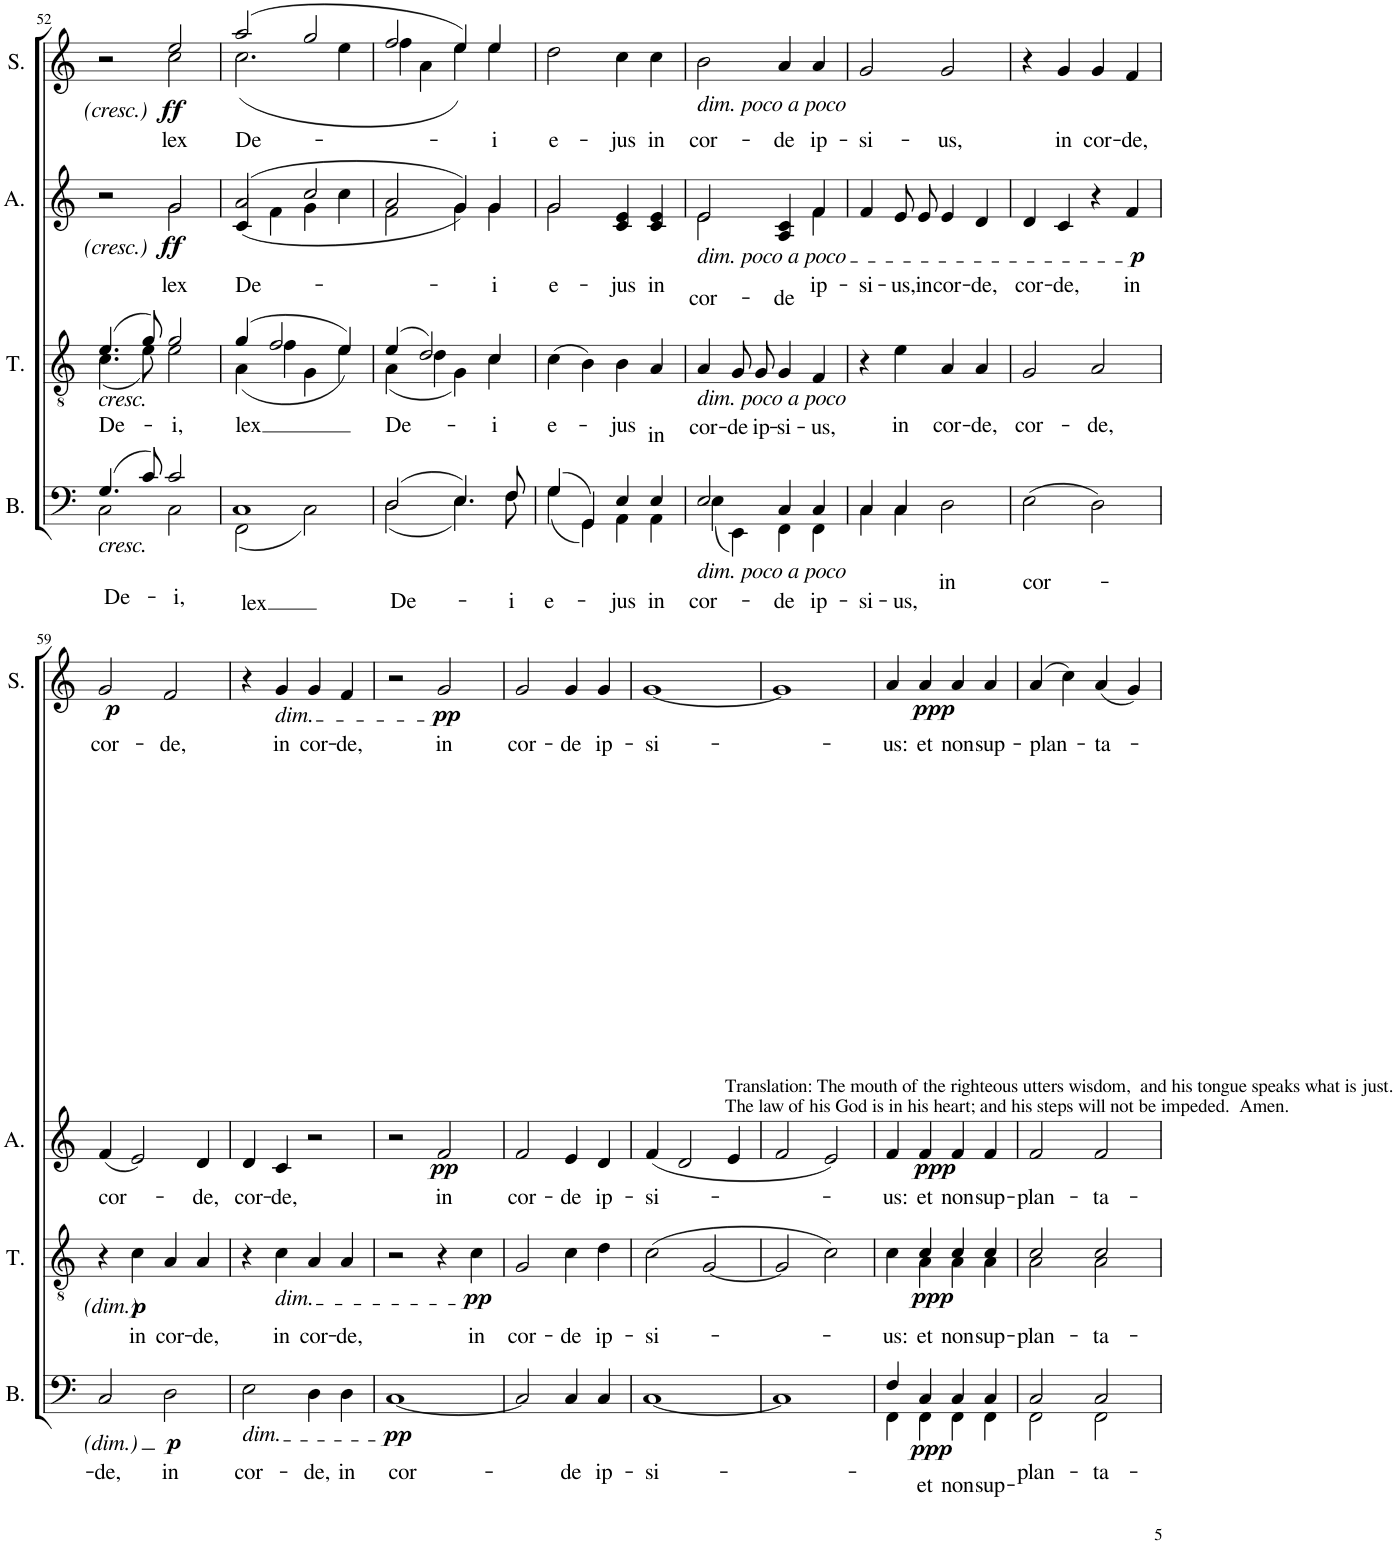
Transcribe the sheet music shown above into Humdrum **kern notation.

**kern	**text	**dynam	**kern	**text	**dynam	**kern	**text	**dynam	**kern	**text	**dynam
*part4	*part4	*part4	*part3	*part3	*part3	*part2	*part2	*part2	*part1	*part1	*part1
*staff4	*staff4	*staff4	*staff3	*staff3	*staff3	*staff2	*staff2	*staff2	*staff1	*staff1	*staff1
*I"Bass	*	*	*I"Tenor	*	*	*I"Alto	*	*	*I"Soprano	*	*
*I'B.	*	*	*I'T.	*	*	*I'A.	*	*	*I'S.	*	*
!!LO:PB:g=z
*clefF4	*	*	*clefGv2	*	*	*clefG2	*	*	*clefG2	*	*
*k[]	*	*	*k[]	*	*	*k[]	*	*	*k[]	*	*
*M2/2	*	*	*M2/2	*	*	*M2/2	*	*	*M2/2	*	*
*met(c|)	*	*	*met(c|)	*	*	*met(c|)	*	*	*met(c|)	*	*
=52	=52	=52	=52	=52	=52	=52	=52	=52	=52	=52	=52
!	!	!	!LO:TX:b:i:t=cresc.	!	!	!	!	!	!	!	!
!LO:TX:b:i:t=cresc.	!	!	!	!	!	!	!	!	!	!	!
!	!LO:LY:b	!	!	!LO:LY:b	!	!	!	!	!	!	!
*^	*	*	*^	*	*	*^	*	*	*^	*	*
(4.G/	2C\	De-	.	(4.e/	(4.c\	De-	.	2r	2ryy	.	.	2r	2ryy	.	.
8c/)	.	.	.	8g/)	8e\)	.	.	.	.	.	.	.	.	.	.
!	!	!LO:LY:b	!	!	!	!LO:LY:b	!	!	!	!LO:LY:b	!LO:DY:b	!	!	!LO:LY:b	!LO:DY:b
2c/	2C\	-i,	.	2g/	2e\	-i,	.	2g/	2g\	lex	ff	2ee/	2cc\	lex	ff
=53	=53	=53	=53	=53	=53	=53	=53	=53	=53	=53	=53	=53	=53	=53	=53
!	!	!LO:LY:b	!	!	!	!LO:LY:b	!	!	!	!LO:LY:b	!	!	!	!LO:LY:b	!
1C	(2FF\	lex	.	(4g/	(4A\	lex	.	(2a/	(4c/	De-	.	(2aa/	(2.cc\	De-	.
.	.	.	.	2f/	4f\	.	.	.	4f\	.	.	.	.	.	.
.	2C\)	.	.	.	4G\	.	.	2cc/	4g\	.	.	2gg/	.	.	.
.	.	.	.	(4e/)	4e\	.	.	.	4cc\	.	.	.	4ee\	.	.
=54	=54	=54	=54	=54	=54	=54	=54	=54	=54	=54	=54	=54	=54	=54	=54
!	!	!LO:LY:b	!	!	!	!LO:LY:b	!	!	!	!	!	!	!	!	!
(2D/	(2D\	De-	.	4e/	(4A\	De-	.	2a/	2f\	.	.	2ff/	4ff\	.	.
.	.	.	.	2d/)	4d\	.	.	.	.	.	.	.	4a\	.	.
4.E/)	4.E\)	.	.	.	4G\)	.	.	4g/))	4g\	.	.	4ee/))	4ee\	.	.
!	!	!	!	!	!	!LO:LY:b	!	!	!	!LO:LY:b	!	!	!	!LO:LY:b	!
.	.	.	.	4c/	4c\	-i	.	4g/	4g\	i	.	4ee/	4ee\	-i	.
!	!	!LO:LY:b	!	!	!	!	!	!	!	!	!	!	!	!	!
8F/	8F\	-i	.	.	.	.	.	.	.	.	.	.	.	.	.
*	*	*	*	*v	*v	*	*	*	*	*	*	*v	*v	*	*
=55	=55	=55	=55	=55	=55	=55	=55	=55	=55	=55	=55	=55	=55
!	!	!LO:LY:b	!	!	!LO:LY:b	!	!	!	!LO:LY:b	!	!	!LO:LY:b	!
(4G/	(4G\	e-	.	(4c\	e-	.	2g/	2g\	e-	.	2dd\	e-	.
4GG/)	4GG\)	.	.	4B\)	.	.	.	.	.	.	.	.	.
!	!	!LO:LY:b	!	!	!LO:LY:b	!	!	!	!LO:LY:b	!	!	!LO:LY:b	!
4E/	4AA\	-jus	.	4B\	-jus	.	4c/ 4e/	2ryy	-jus	.	4cc\	-jus	.
!	!	!LO:LY:b	!	!	!LO:LY:b	!	!	!	!LO:LY:b	!	!	!LO:LY:b	!
4E/	4AA\	in	.	4A/	in	.	4c/ 4e/	.	in	.	4cc\	in	.
=56	=56	=56	=56	=56	=56	=56	=56	=56	=56	=56	=56	=56	=56
!	!	!	!	!	!	!	!	!	!	!	!LO:TX:b:i:t=dim. poco a poco	!	!
!	!	!	!	!	!	!	!LO:TX:b:i:t=dim. poco a poco	!	!	!	!	!	!
!	!	!	!	!LO:TX:b:i:t=dim. poco a poco	!	!	!	!	!	!	!	!	!
!LO:TX:b:i:t=dim. poco a poco	!	!	!	!	!	!	!	!	!	!	!	!	!
!	!	!LO:LY:b	!	!	!LO:LY:b	!	!	!	!LO:LY:b	!	!	!LO:LY:b	!
2E/	(4E\	cor-	.	4A/	cor-	.	2e/	2e\	cor-	.	2b\	cor-	.
!	!	!	!	!	!LO:LY:b	!	!	!	!	!	!	!	!
.	4EE\)	.	.	8G/L	-de	.	.	.	.	.	.	.	.
!	!	!	!	!	!LO:LY:b	!	!	!	!	!	!	!	!
.	.	.	.	8G/J	ip-	.	.	.	.	.	.	.	.
!	!	!LO:LY:b	!	!	!LO:LY:b	!	!	!	!LO:LY:b	!	!	!LO:LY:b	!
4C/	4FF\	-de	.	4G/	-si-	.	4A/ 4c/	4ryy	-de	.	4a/	-de	.
!	!	!LO:LY:b	!	!	!LO:LY:b	!	!	!	!LO:LY:b	!	!	!LO:LY:b	!
4C/	4FF\	ip-	.	4F/	-us,	.	4f/	4f\	ip-	.	4a/	ip-	.
=57	=57	=57	=57	=57	=57	=57	=57	=57	=57	=57	=57	=57	=57
!	!	!LO:LY:b	!	!	!	!	!	!	!LO:LY:b	!	!	!LO:LY:b	!
*	*	*	*	*	*	*	*v	*v	*	*	*	*	*
4C/	4C\	-si-	.	4r	.	.	4f/	-si-	.	2g/	-si-	.
!	!	!LO:LY:b	!	!	!LO:LY:b	!	!	!LO:LY:b	!	!	!	!
4C/	4C\	-us,	.	4e\	in	.	8e/L	-us,	.	.	.	.
!	!	!	!	!	!	!	!	!LO:LY:b	!	!	!	!
.	.	.	.	.	.	.	8e/J	in	.	.	.	.
!	!	!LO:LY:b	!	!	!LO:LY:b	!	!	!LO:LY:b	!	!	!LO:LY:b	!
2D\	2ryy	in	.	4A/	cor-	.	4e/	cor-	.	2g/	-us,	.
!	!	!	!	!	!LO:LY:b	!	!	!LO:LY:b	!	!	!	!
.	.	.	.	4A/	-de,	.	4d/	-de,	.	.	.	.
*v	*v	*	*	*	*	*	*	*	*	*	*	*
=58	=58	=58	=58	=58	=58	=58	=58	=58	=58	=58	=58
!	!LO:LY:b	!	!	!LO:LY:b	!	!	!LO:LY:b	!	!	!	!
(2E\	cor-	.	2G/	cor-	.	4d/	cor-	.	4r	.	.
!	!	!	!	!	!	!	!LO:LY:b	!	!	!LO:LY:b	!
.	.	.	.	.	.	4c/	-de,	.	4g/	in	.
!	!	!	!	!LO:LY:b	!	!	!	!	!	!LO:LY:b	!
2D\)	.	.	2A/	-de,	.	4r	.	.	4g/	cor-	.
!	!	!	!	!	!	!	!LO:LY:b	!LO:DY:b	!	!LO:LY:b	!
.	.	.	.	.	.	4f/	in	p	4f/	-de,	.
!!LO:LB:g=z
=59	=59	=59	=59	=59	=59	=59	=59	=59	=59	=59	=59
!	!LO:LY:b	!	!	!	!	!	!LO:LY:b	!	!	!LO:LY:b	!LO:DY:b
2C/	-de,	.	4r	.	.	(4f/	cor-	.	2g/	cor-	p
!	!	!	!	!LO:LY:b	!LO:DY:b	!	!	!	!	!	!
.	.	.	4c\	in	p	2e/)	.	.	.	.	.
!	!LO:LY:b	!LO:DY:b	!	!LO:LY:b	!	!	!	!	!	!LO:LY:b	!
2D\	in	p	4A/	cor-	.	.	.	.	2f/	-de,	.
!	!	!	!	!LO:LY:b	!	!	!LO:LY:b	!	!	!	!
.	.	.	4A/	-de,	.	4d/	-de,	.	.	.	.
=60	=60	=60	=60	=60	=60	=60	=60	=60	=60	=60	=60
!LO:TX:b:i:t=dim.	!	!	!	!	!	!	!	!	!	!	!
!	!LO:LY:b	!	!	!	!	!	!LO:LY:b	!	!	!	!
2E\	cor-	.	4r	.	.	4d/	cor-	.	4r	.	.
!	!	!	!	!	!	!	!	!	!LO:TX:b:i:t=dim.	!	!
!	!	!	!LO:TX:b:i:t=dim.	!	!	!	!	!	!	!	!
!	!	!	!	!LO:LY:b	!	!	!LO:LY:b	!	!	!LO:LY:b	!
.	.	.	4c\	in	.	4c/	-de,	.	4g/	in	.
!	!LO:LY:b	!	!	!LO:LY:b	!	!	!	!	!	!LO:LY:b	!
4D\	-de,	.	4A/	cor-	.	2r	.	.	4g/	cor-	.
!	!LO:LY:b	!	!	!LO:LY:b	!	!	!	!	!	!LO:LY:b	!
4D\	in	.	4A/	-de,	.	.	.	.	4f/	-de,	.
=61	=61	=61	=61	=61	=61	=61	=61	=61	=61	=61	=61
!	!LO:LY:b	!LO:DY:b	!	!	!	!	!	!	!	!	!
[1C	cor-	pp	2r	.	.	2r	.	.	2r	.	.
!	!	!	!	!	!	!	!LO:LY:b	!LO:DY:b	!	!LO:LY:b	!LO:DY:b
.	.	.	4r	.	.	2f/	in	pp	2g/	in	pp
!	!	!	!	!LO:LY:b	!LO:DY:b	!	!	!	!	!	!
.	.	.	4c\	in	pp	.	.	.	.	.	.
=62	=62	=62	=62	=62	=62	=62	=62	=62	=62	=62	=62
!	!	!	!	!LO:LY:b	!	!	!LO:LY:b	!	!	!LO:LY:b	!
2C/]	.	.	2G/	cor-	.	2f/	cor-	.	2g/	cor-	.
!	!LO:LY:b	!	!	!LO:LY:b	!	!	!LO:LY:b	!	!	!LO:LY:b	!
4C/	-de	.	4c\	-de	.	4e/	-de	.	4g/	-de	.
!	!LO:LY:b	!	!	!LO:LY:b	!	!	!LO:LY:b	!	!	!LO:LY:b	!
4C/	ip-	.	4d\	ip-	.	4d/	ip-	.	4g/	ip-	.
=63	=63	=63	=63	=63	=63	=63	=63	=63	=63	=63	=63
!	!LO:LY:b	!	!	!LO:LY:b	!	!	!LO:LY:b	!	!	!LO:LY:b	!
[1C	-si-	.	(2c\	-si-	.	(4f/	-si-	.	[1g	-si-	.
.	.	.	.	.	.	2d/	.	.	.	.	.
.	.	.	[2G/	.	.	.	.	.	.	.	.
.	.	.	.	.	.	4e/	.	.	.	.	.
=64	=64	=64	=64	=64	=64	=64	=64	=64	=64	=64	=64
!	!	!	!	!	!	!	!	!	!LO:TX:b:t=Translation&colon; The mouth of the righteous utters wisdom,  and his tongue speaks what is just.	!	!
!	!	!	!	!	!	!	!	!	!LO:TX:b:t=The law of his God is in his heart; and his steps will not be impeded.  Amen.	!	!
1C]	.	.	2G/]	.	.	2f/	.	.	1g]	.	.
.	.	.	2c\)	.	.	2e/)	.	.	.	.	.
=65	=65	=65	=65	=65	=65	=65	=65	=65	=65	=65	=65
*^	*	*	*	*	*	*	*	*	*	*	*
!	!	!	!	!	!LO:LY:b	!	!	!LO:LY:b	!	!	!LO:LY:b	!
*	*	*	*	*^	*	*	*	*	*	*	*	*
4F/	4FF\	.	.	4c\	4ryy	-us:	.	4f/	-us:	.	4a/	-us:	.
!	!	!LO:LY:b	!LO:DY:b	!	!	!LO:LY:b	!LO:DY:b	!	!LO:LY:b	!LO:DY:b	!	!LO:LY:b	!LO:DY:b
4C/	4FF\	et	ppp	4c/	4A\	et	ppp	4f/	et	ppp	4a/	et	ppp
!	!	!LO:LY:b	!	!	!	!LO:LY:b	!	!	!LO:LY:b	!	!	!LO:LY:b	!
4C/	4FF\	non	.	4c/	4A\	non	.	4f/	non	.	4a/	non	.
!	!	!LO:LY:b	!	!	!	!LO:LY:b	!	!	!LO:LY:b	!	!	!LO:LY:b	!
4C/	4FF\	sup-	.	4c/	4A\	sup-	.	4f/	sup-	.	4a/	sup-	.
=66	=66	=66	=66	=66	=66	=66	=66	=66	=66	=66	=66	=66	=66
!	!	!LO:LY:b	!	!	!	!LO:LY:b	!	!	!LO:LY:b	!	!	!LO:LY:b	!
2C/	2FF\	-plan-	.	2c/	2A\	-plan-	.	2f/	-plan-	.	(4a/	-plan-	.
.	.	.	.	.	.	.	.	.	.	.	4cc\)	.	.
!	!	!LO:LY:b	!	!	!	!LO:LY:b	!	!	!LO:LY:b	!	!	!LO:LY:b	!
2C/	2FF\	-ta-	.	2c/	2A\	-ta-	.	2f/	-ta-	.	(4a/	-ta-	.
.	.	.	.	.	.	.	.	.	.	.	4g/)	.	.
*v	*v	*	*	*	*	*	*	*	*	*	*	*	*
*	*	*	*v	*v	*	*	*	*	*	*	*	*
=	=	=	=	=	=	=	=	=	=	=	=
*-	*-	*-	*-	*-	*-	*-	*-	*-	*-	*-	*-
